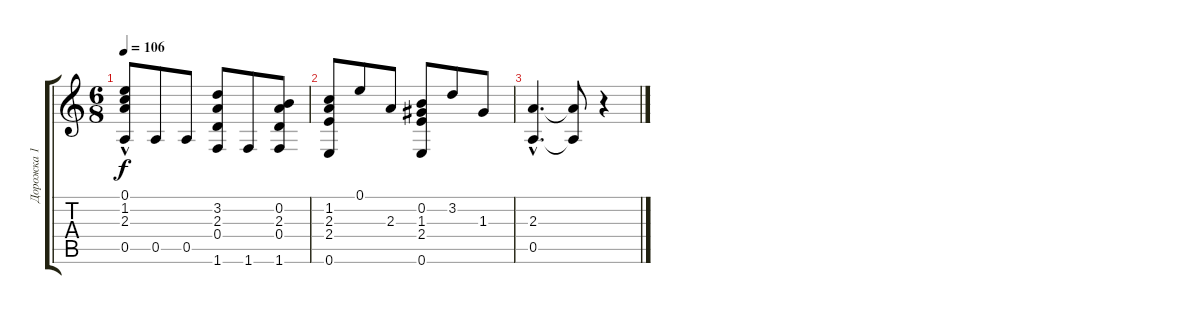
\track ("Дорожка 1" "Дорожка 1") {instrument acousticguitarnylon}
\staff {score tabs}
\tuning (E4 B3 G3 D3 A2 E2) {hide}
\ts (6 8)
\tempo 106
\clef g2
\ks c
(0.1{hac} 1.2{hac} 2.3{hac} 0.5).8{dy f} 0.5.8 0.5.8 (3.2 2.3 0.4 1.6).8 1.6.8 (0.2 2.3 0.4 1.6).8 |
(1.2 2.3 2.4 0.6).8 0.1.8 2.3.8 (0.2 1.3 2.4 0.6).8 3.2.8 1.3.8 |
(2.3{hac} 0.5{hac}).4{d} (2.3{t} 0.5{t}).8 r.4
